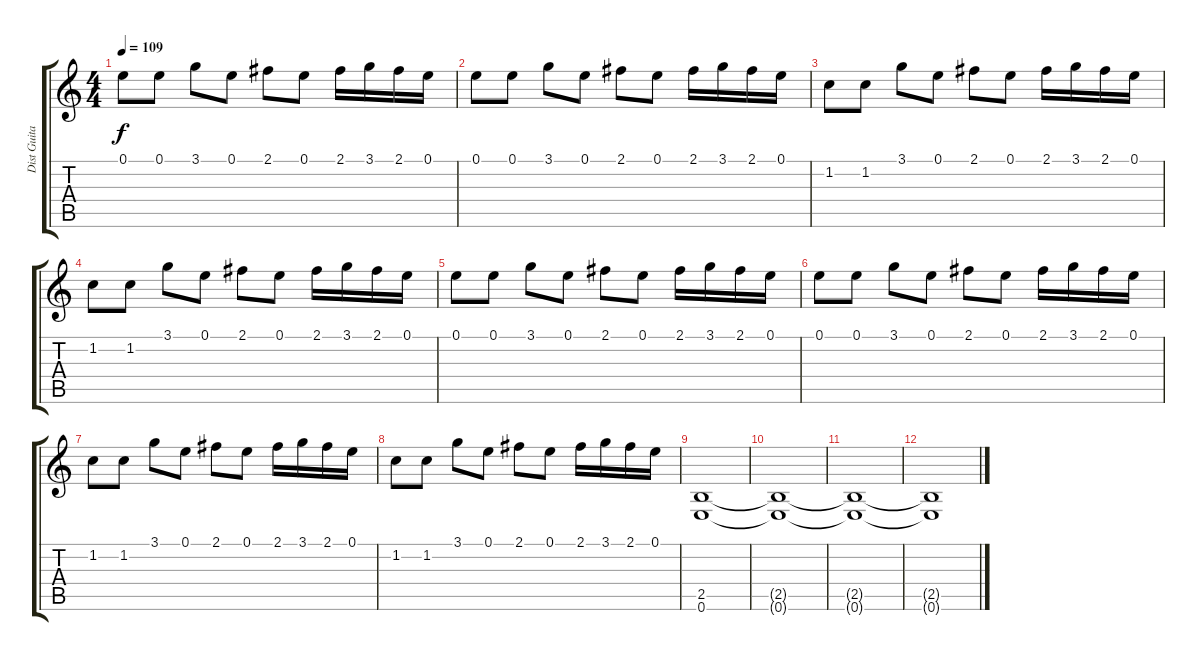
\track ("Dist Guitar 1" "Dist Guita") {instrument distortionguitar}
\staff {score tabs}
\tuning (E4 B3 G3 D3 A2 E2) {hide}
\ts (4 4)
\tempo 109
\clef g2
\ks c
0.1.8{dy f} 0.1.8 3.1.8 0.1.8 2.1.8 0.1.8 2.1.16 3.1.16 2.1.16 0.1.16 |
0.1.8 0.1.8 3.1.8 0.1.8 2.1.8 0.1.8 2.1.16 3.1.16 2.1.16 0.1.16 |
1.2.8 1.2.8 3.1.8 0.1.8 2.1.8 0.1.8 2.1.16 3.1.16 2.1.16 0.1.16 |
1.2.8 1.2.8 3.1.8 0.1.8 2.1.8 0.1.8 2.1.16 3.1.16 2.1.16 0.1.16 |
0.1.8 0.1.8 3.1.8 0.1.8 2.1.8 0.1.8 2.1.16 3.1.16 2.1.16 0.1.16 |
0.1.8 0.1.8 3.1.8 0.1.8 2.1.8 0.1.8 2.1.16 3.1.16 2.1.16 0.1.16 |
1.2.8 1.2.8 3.1.8 0.1.8 2.1.8 0.1.8 2.1.16 3.1.16 2.1.16 0.1.16 |
1.2.8 1.2.8 3.1.8 0.1.8 2.1.8 0.1.8 2.1.16 3.1.16 2.1.16 0.1.16 |
(2.5 0.6).1 |
(2.5{t} 0.6{t}).1 |
(2.5{t} 0.6{t}).1 |
(2.5{t} 0.6{t}).1
